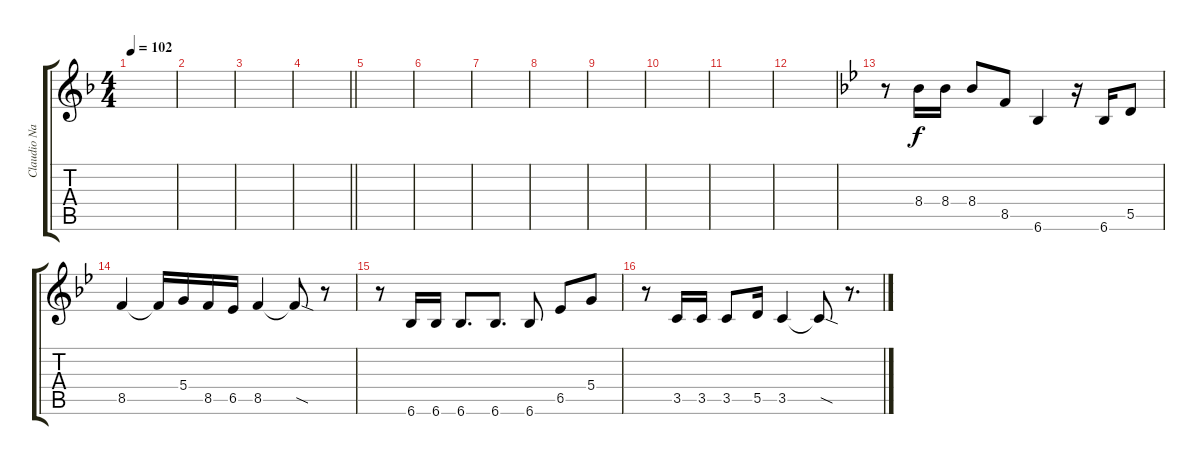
\track ("Claudio Narea (Guitarra II)" "Claudio Na") {instrument electricguitarclean}
\staff {score tabs}
\tuning (E4 B3 G3 D3 A2 E2) {hide}
\ts (4 4)
\tempo 102
\clef g2
\ks f
|
|
|
\barLineRight lightlight
|
|
|
|
|
|
|
|
|
\ks bb
r.8{volume 16} 8.4.16 8.4.16 8.4.8 8.5.8 6.6.4 r.16 6.6.16 5.5.8 |
8.5.4 8.5{t}.16 5.4.16 8.5.16 6.5.16 8.5.4 8.5{sod t}.8 r.8 |
r.8 6.6.16 6.6.16 6.6.8{d} 6.6.8{d} 6.6.8 6.5.8 5.4.8 |
r.8 3.5.16 3.5.16 3.5.8 5.5.16 3.5.4 3.5{sod t}.8 r.8{d}
